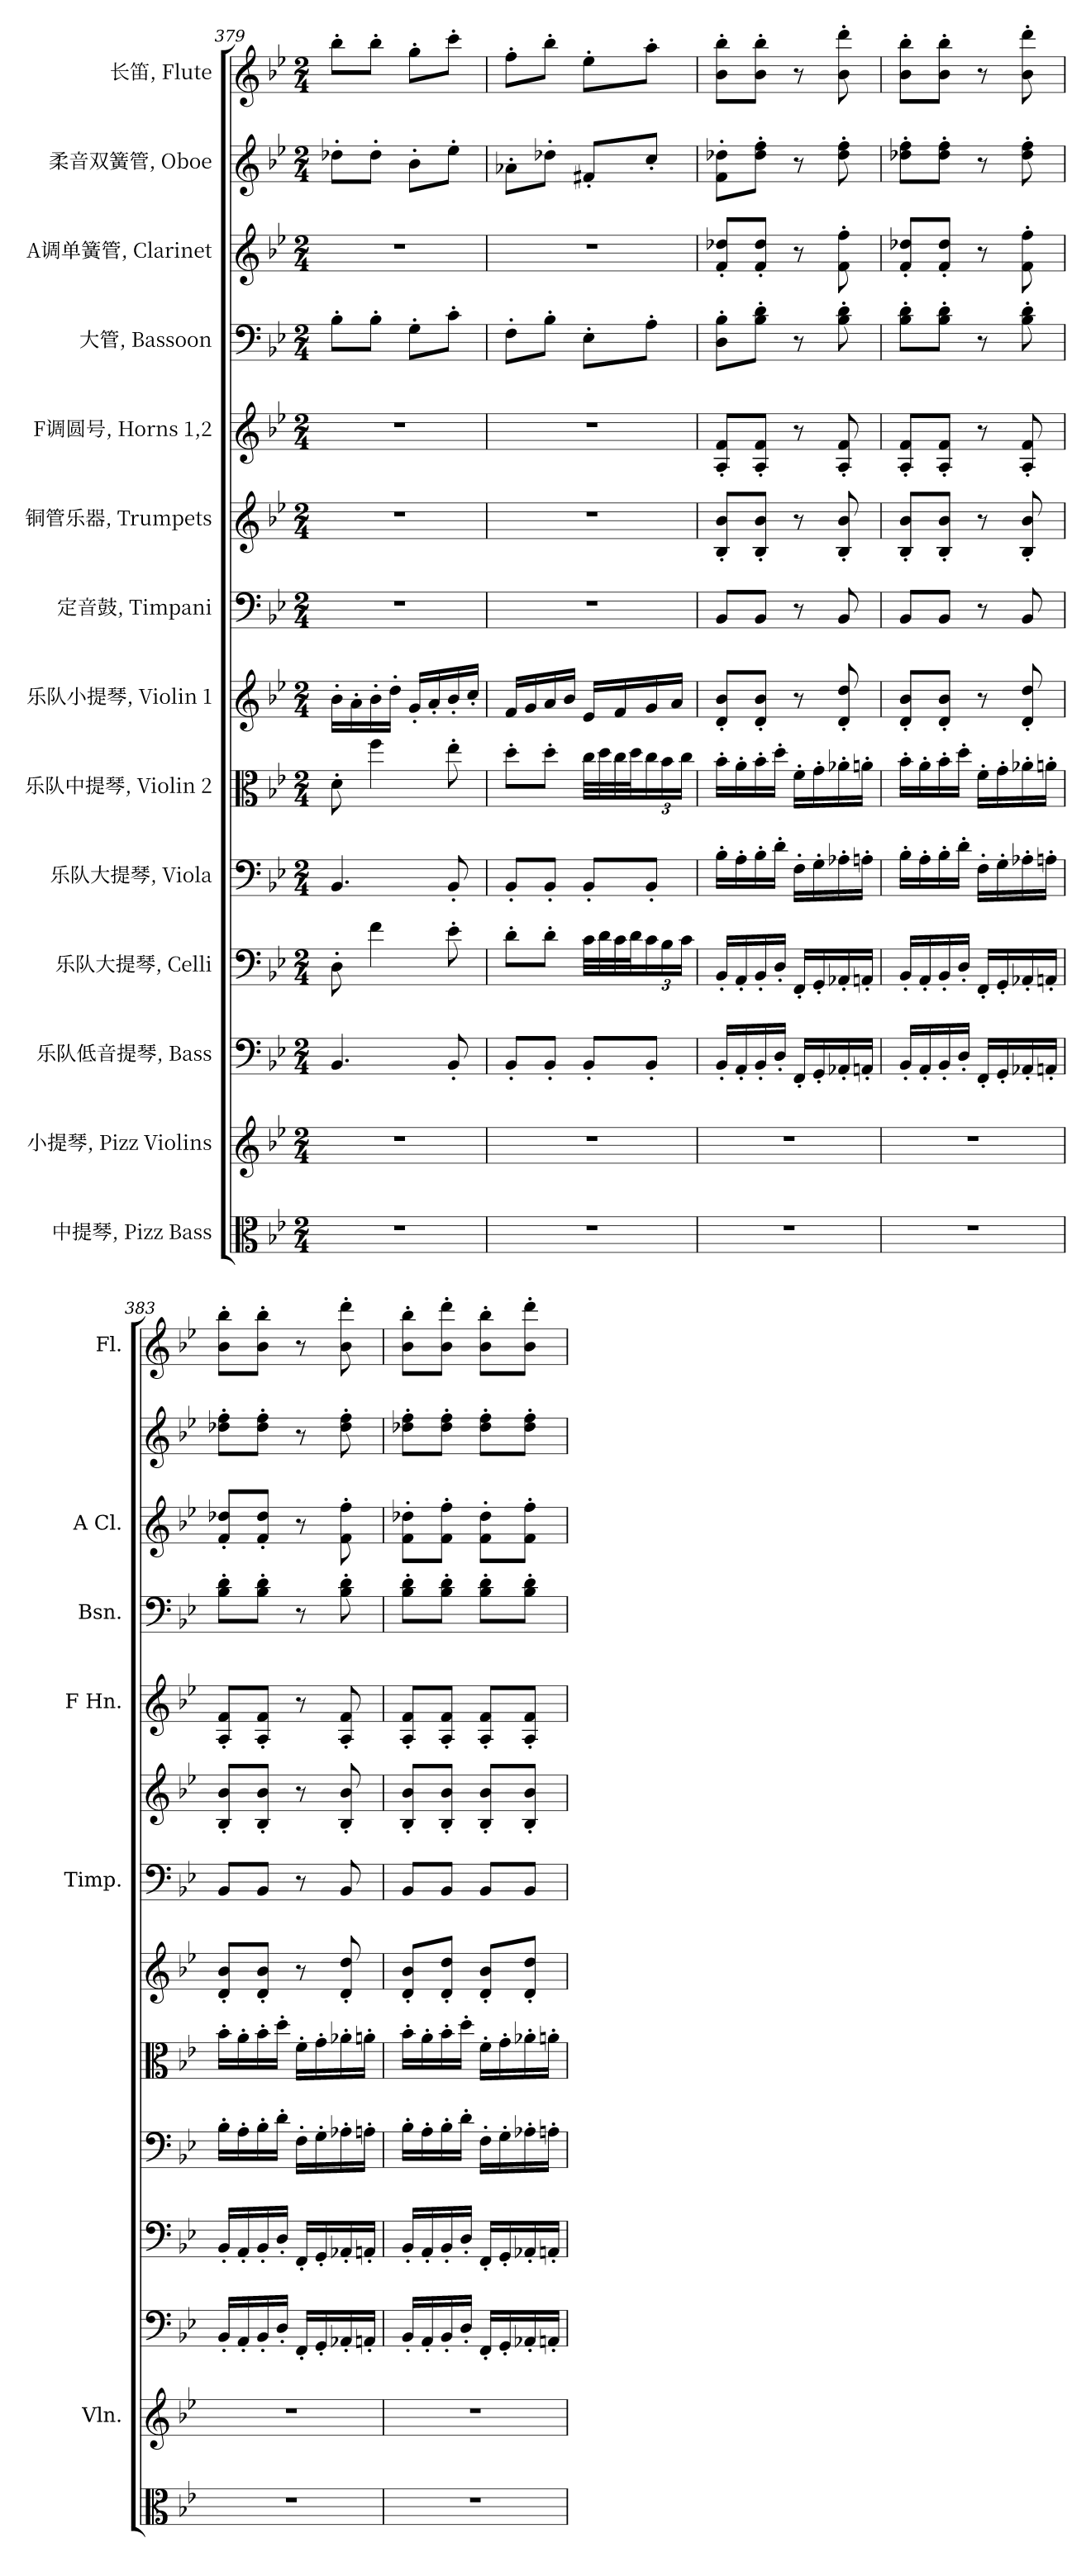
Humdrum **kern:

**kern	**kern	**kern	**kern	**kern	**kern	**kern	**kern	**kern	**kern	**kern	**kern	**kern	**kern
*part14	*part13	*part12	*part11	*part10	*part9	*part8	*part7	*part6	*part5	*part4	*part3	*part2	*part1
*staff14	*staff13	*staff12	*staff11	*staff10	*staff9	*staff8	*staff7	*staff6	*staff5	*staff4	*staff3	*staff2	*staff1
*I"中提琴, Pizz Bass	*I"小提琴, Pizz Violins	*I"乐队低音提琴, Bass	*I"乐队大提琴, Celli	*I"乐队大提琴, Viola	*I"乐队中提琴, Violin 2	*I"乐队小提琴, Violin 1	*I"定音鼓, Timpani	*I"铜管乐器, Trumpets	*I"F调圆号, Horns 1,2	*I"大管, Bassoon	*I"A调单簧管, Clarinet	*I"柔音双簧管, Oboe	*I"长笛, Flute
*	*I'Vln.	*	*	*	*	*	*I'Timp.	*	*I'F Hn.	*I'Bsn.	*I'A Cl.	*	*I'Fl.
*clefC3	*clefG2	*clefF4	*clefF4	*clefF4	*clefC3	*clefG2	*clefF4	*clefG2	*clefG2	*clefF4	*clefG2	*clefG2	*clefG2
*	*	*ITrd7c12	*	*	*	*	*	*	*ITrd4c7	*	*ITrd2c3	*ITrd2c3	*
*k[b-e-]	*k[b-e-]	*k[b-e-]	*k[b-e-]	*k[b-e-]	*k[b-e-]	*k[b-e-]	*k[b-e-]	*k[b-e-]	*k[b-e-a-]	*k[b-e-]	*k[f#]	*k[f#]	*k[b-e-]
*M2/4	*M2/4	*M2/4	*M2/4	*M2/4	*M2/4	*M2/4	*M2/4	*M2/4	*M2/4	*M2/4	*M2/4	*M2/4	*M2/4
=379	=379	=379	=379	=379	=379	=379	=379	=379	=379	=379	=379	=379	=379
2r	2r	4.BBB-/	8D'\	4.BB-/	8d'\	16b-'\LL	2r	2r	2r	8B-'\L	2r	8b-X'\L	8bb-'\L
.	.	.	.	.	.	16a'\	.	.	.	.	.	.	.
.	.	.	4f\	.	4ff\	16b-'\	.	.	.	8B-'\J	.	8b-'\J	8bb-'\J
.	.	.	.	.	.	16dd'\JJ	.	.	.	.	.	.	.
.	.	.	.	.	.	16g'/LL	.	.	.	8G'\L	.	8g'\L	8gg'\L
.	.	.	.	.	.	16a'/	.	.	.	.	.	.	.
.	.	8BBB-'/	8e-'\	8BB-'/	8ee-'\	16b-'/	.	.	.	8c'\J	.	8cc'\J	8ccc'\J
.	.	.	.	.	.	16cc'/JJ	.	.	.	.	.	.	.
=380	=380	=380	=380	=380	=380	=380	=380	=380	=380	=380	=380	=380	=380
2r	2r	8BBB-'/L	8d'\L	8BB-'/L	8dd'\L	16f/LL	2r	2r	2r	8F'\L	2r	8fn'\L	8ff'\L
.	.	.	.	.	.	16g/	.	.	.	.	.	.	.
.	.	8BBB-'/J	8d'\J	8BB-'/J	8dd'\J	16a/	.	.	.	8B-'\J	.	8b-X'\J	8bb-'\J
.	.	.	.	.	.	16b-/JJ	.	.	.	.	.	.	.
.	.	8BBB-'/L	32c\LLL	8BB-'/L	32cc\LLL	16e-/LL	.	.	.	8E-'\L	.	8d#X'/L	8ee-'\L
.	.	.	32d\	.	32dd\	.	.	.	.	.	.	.	.
.	.	.	32c\	.	32cc\	16f/	.	.	.	.	.	.	.
.	.	.	32d\J	.	32dd\J	.	.	.	.	.	.	.	.
*	*	*	*Xbrackettup	*	*Xbrackettup	*	*	*	*	*	*	*	*
.	.	8BBB-'/J	24c\	8BB-'/J	24cc\	16g/	.	.	.	8A'\J	.	8a'/J	8aa'\J
.	.	.	24B-\	.	24b-\	.	.	.	.	.	.	.	.
.	.	.	.	.	.	16a/JJ	.	.	.	.	.	.	.
.	.	.	24c\JJ	.	24cc\JJ	.	.	.	.	.	.	.	.
!!LO:PB:g=z
=381	=381	=381	=381	=381	=381	=381	=381	=381	=381	=381	=381	=381	=381
2r	2r	16BBB-'/LL	16BB-'/LL	16B-'\LL	16b-'\LL	8d/' 8b-/'L	8BB-/L	8B-/' 8b-/'L	8D/' 8B-/'L	8D\' 8B-\'L	8d/' 8b-X/'L	8d\' 8b-X\'L	8b-\' 8bb-\'L
.	.	16AAA'/	16AA'/	16A'\	16a'\	.	.	.	.	.	.	.	.
.	.	16BBB-'/	16BB-'/	16B-'\	16b-'\	8d/' 8b-/'J	8BB-/J	8B-/' 8b-/'J	8D/' 8B-/'J	8B-\' 8d\'J	8d/' 8b-/'J	8b-\' 8dd\'J	8b-\' 8bb-\'J
.	.	16DD'/JJ	16D'/JJ	16d'\JJ	16dd'\JJ	.	.	.	.	.	.	.	.
.	.	16FFF'/LL	16FF'/LL	16F'\LL	16f'\LL	8r	8r	8r	8r	8r	8r	8r	8r
.	.	16GGG'/	16GG'/	16G'\	16g'\	.	.	.	.	.	.	.	.
.	.	16AAA-X'/	16AA-X'/	16A-X'\	16a-X'\	8d/' 8dd/'	8BB-/	8B-/' 8b-/'	8D/' 8B-/'	8B-\' 8d\'	8d\' 8dd\'	8b-\' 8dd\'	8b-\' 8ddd\'
.	.	16AAAn'/JJ	16AAn'/JJ	16An'\JJ	16an'\JJ	.	.	.	.	.	.	.	.
=382	=382	=382	=382	=382	=382	=382	=382	=382	=382	=382	=382	=382	=382
2r	2r	16BBB-'/LL	16BB-'/LL	16B-'\LL	16b-'\LL	8d/' 8b-/'L	8BB-/L	8B-/' 8b-/'L	8D/' 8B-/'L	8B-\' 8d\'L	8d/' 8b-X/'L	8b-X\' 8dd\'L	8b-\' 8bb-\'L
.	.	16AAA'/	16AA'/	16A'\	16a'\	.	.	.	.	.	.	.	.
.	.	16BBB-'/	16BB-'/	16B-'\	16b-'\	8d/' 8b-/'J	8BB-/J	8B-/' 8b-/'J	8D/' 8B-/'J	8B-\' 8d\'J	8d/' 8b-/'J	8b-\' 8dd\'J	8b-\' 8bb-\'J
.	.	16DD'/JJ	16D'/JJ	16d'\JJ	16dd'\JJ	.	.	.	.	.	.	.	.
.	.	16FFF'/LL	16FF'/LL	16F'\LL	16f'\LL	8r	8r	8r	8r	8r	8r	8r	8r
.	.	16GGG'/	16GG'/	16G'\	16g'\	.	.	.	.	.	.	.	.
.	.	16AAA-X'/	16AA-X'/	16A-X'\	16a-X'\	8d/' 8dd/'	8BB-/	8B-/' 8b-/'	8D/' 8B-/'	8B-\' 8d\'	8d\' 8dd\'	8b-\' 8dd\'	8b-\' 8ddd\'
.	.	16AAAn'/JJ	16AAn'/JJ	16An'\JJ	16an'\JJ	.	.	.	.	.	.	.	.
=383	=383	=383	=383	=383	=383	=383	=383	=383	=383	=383	=383	=383	=383
2r	2r	16BBB-'/LL	16BB-'/LL	16B-'\LL	16b-'\LL	8d/' 8b-/'L	8BB-/L	8B-/' 8b-/'L	8D/' 8B-/'L	8B-\' 8d\'L	8d/' 8b-X/'L	8b-X\' 8dd\'L	8b-\' 8bb-\'L
.	.	16AAA'/	16AA'/	16A'\	16a'\	.	.	.	.	.	.	.	.
.	.	16BBB-'/	16BB-'/	16B-'\	16b-'\	8d/' 8b-/'J	8BB-/J	8B-/' 8b-/'J	8D/' 8B-/'J	8B-\' 8d\'J	8d/' 8b-/'J	8b-\' 8dd\'J	8b-\' 8bb-\'J
.	.	16DD'/JJ	16D'/JJ	16d'\JJ	16dd'\JJ	.	.	.	.	.	.	.	.
.	.	16FFF'/LL	16FF'/LL	16F'\LL	16f'\LL	8r	8r	8r	8r	8r	8r	8r	8r
.	.	16GGG'/	16GG'/	16G'\	16g'\	.	.	.	.	.	.	.	.
.	.	16AAA-X'/	16AA-X'/	16A-X'\	16a-X'\	8d/' 8dd/'	8BB-/	8B-/' 8b-/'	8D/' 8B-/'	8B-\' 8d\'	8d\' 8dd\'	8b-\' 8dd\'	8b-\' 8ddd\'
.	.	16AAAn'/JJ	16AAn'/JJ	16An'\JJ	16an'\JJ	.	.	.	.	.	.	.	.
=384	=384	=384	=384	=384	=384	=384	=384	=384	=384	=384	=384	=384	=384
2r	2r	16BBB-'/LL	16BB-'/LL	16B-'\LL	16b-'\LL	8d/' 8b-/'L	8BB-/L	8B-/' 8b-/'L	8D/' 8B-/'L	8B-\' 8d\'L	8d\' 8b-X\'L	8b-X\' 8dd\'L	8b-\' 8bb-\'L
.	.	16AAA'/	16AA'/	16A'\	16a'\	.	.	.	.	.	.	.	.
.	.	16BBB-'/	16BB-'/	16B-'\	16b-'\	8d/' 8dd/'J	8BB-/J	8B-/' 8b-/'J	8D/' 8B-/'J	8B-\' 8d\'J	8d\' 8dd\'J	8b-\' 8dd\'J	8b-\' 8ddd\'J
.	.	16DD'/JJ	16D'/JJ	16d'\JJ	16dd'\JJ	.	.	.	.	.	.	.	.
.	.	16FFF'/LL	16FF'/LL	16F'\LL	16f'\LL	8d/' 8b-/'L	8BB-/L	8B-/' 8b-/'L	8D/' 8B-/'L	8B-\' 8d\'L	8d\' 8b-\'L	8b-\' 8dd\'L	8b-\' 8bb-\'L
.	.	16GGG'/	16GG'/	16G'\	16g'\	.	.	.	.	.	.	.	.
.	.	16AAA-X'/	16AA-X'/	16A-X'\	16a-X'\	8d/' 8dd/'J	8BB-/J	8B-/' 8b-/'J	8D/' 8B-/'J	8B-\' 8d\'J	8d\' 8dd\'J	8b-\' 8dd\'J	8b-\' 8ddd\'J
.	.	16AAAn'/JJ	16AAn'/JJ	16An'\JJ	16an'\JJ	.	.	.	.	.	.	.	.
=	=	=	=	=	=	=	=	=	=	=	=	=	=
*-	*-	*-	*-	*-	*-	*-	*-	*-	*-	*-	*-	*-	*-
